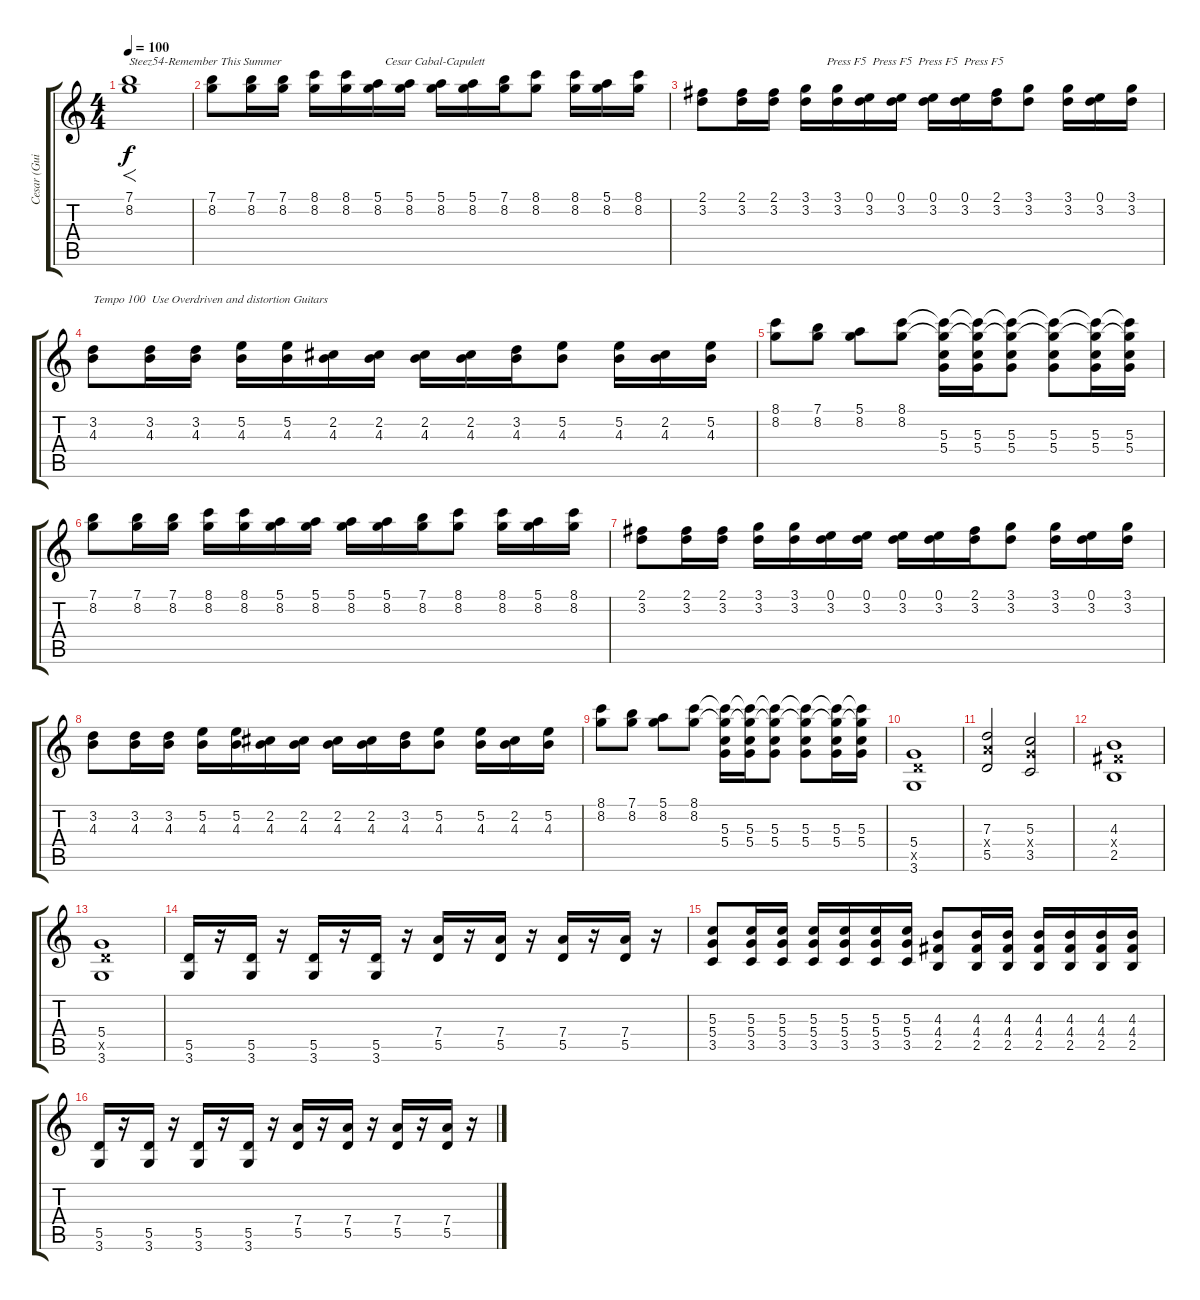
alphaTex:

\track ("Cesar (Guitar I)" "Cesar (Gui") {instrument distortionguitar}
\staff {score tabs}
\tuning (E4 B3 G3 D3 A2 E2) {hide}
\ts (4 4)
\tempo 100
\clef g2
\ks c
(7.1 8.2).1{f txt "Steez54-Remember This Summer" dy f instrument distortionguitar} |
(7.1 8.2).8 (7.1 8.2).16 (7.1 8.2).16 (8.1 8.2).16 (8.1 8.2).16{txt "             Cesar Cabal-Capulett"} (5.1 8.2).16 (5.1 8.2).16 (5.1 8.2).16 (5.1 8.2).16 (7.1 8.2).16 (8.1 8.2).8 (8.1 8.2).16{txt ""} (5.1 8.2).16 (8.1 8.2).16 |
(2.1 3.2).8 (2.1 3.2).16 (2.1 3.2).16 (3.1 3.2).16{txt "       Press F5  Press F5  Press F5  Press F5  "} (3.1 3.2).16 (0.1 3.2).16 (0.1 3.2).16 (0.1 3.2).16 (0.1 3.2).16 (2.1 3.2).16 (3.1 3.2).8 (3.1 3.2).16 (0.1 3.2).16 (3.1 3.2).16 |
(3.2 4.3).8{txt "Tempo 100  Use Overdriven and distortion Guitars"} (3.2 4.3).16 (3.2 4.3).16 (5.2 4.3).16 (5.2 4.3).16 (2.2 4.3).16 (2.2 4.3).16 (2.2 4.3).16 (2.2 4.3).16 (3.2 4.3).16 (5.2 4.3).8 (5.2 4.3).16 (2.2 4.3).16 (5.2 4.3).16 |
(8.1 8.2).8 (7.1 8.2).8 (5.1 8.2).8 (8.1 8.2).8 (8.1{t} 8.2{t} 5.3 5.4).16 (8.1{t} 8.2{t} 5.3 5.4).16 (8.1{t} 8.2{t} 5.3 5.4).8 (8.1{t} 8.2{t} 5.3 5.4).8 (8.1{t} 8.2{t} 5.3 5.4).16 (8.1{t} 8.2{t} 5.3 5.4).16 |
(7.1 8.2).8 (7.1 8.2).16 (7.1 8.2).16 (8.1 8.2).16 (8.1 8.2).16 (5.1 8.2).16 (5.1 8.2).16 (5.1 8.2).16 (5.1 8.2).16 (7.1 8.2).16 (8.1 8.2).8 (8.1 8.2).16 (5.1 8.2).16 (8.1 8.2).16 |
(2.1 3.2).8 (2.1 3.2).16 (2.1 3.2).16 (3.1 3.2).16 (3.1 3.2).16 (0.1 3.2).16 (0.1 3.2).16 (0.1 3.2).16 (0.1 3.2).16 (2.1 3.2).16 (3.1 3.2).8 (3.1 3.2).16 (0.1 3.2).16 (3.1 3.2).16 |
(3.2 4.3).8 (3.2 4.3).16 (3.2 4.3).16 (5.2 4.3).16 (5.2 4.3).16 (2.2 4.3).16 (2.2 4.3).16 (2.2 4.3).16 (2.2 4.3).16 (3.2 4.3).16 (5.2 4.3).8 (5.2 4.3).16 (2.2 4.3).16 (5.2 4.3).16 |
(8.1 8.2).8 (7.1 8.2).8 (5.1 8.2).8 (8.1 8.2).8 (8.1{t} 8.2{t} 5.3 5.4).16 (8.1{t} 8.2{t} 5.3 5.4).16 (8.1{t} 8.2{t} 5.3 5.4).8 (8.1{t} 8.2{t} 5.3 5.4).8 (8.1{t} 8.2{t} 5.3 5.4).16 (8.1{t} 8.2{t} 5.3 5.4).16 |
(5.4 5.5{x} 3.6).1 |
(7.3 7.4{x} 5.5).2 (5.3 5.4{x} 3.5).2 |
(4.3 4.4{x} 2.5).1 |
(5.4 5.5{x} 3.6).1 |
(5.5 3.6).16 r.16 (5.5 3.6).16 r.16 (5.5 3.6).16 r.16 (5.5 3.6).16 r.16 (7.4 5.5).16 r.16 (7.4 5.5).16 r.16 (7.4 5.5).16 r.16 (7.4 5.5).16 r.16 |
(5.3 5.4 3.5).8 (5.3 5.4 3.5).16 (5.3 5.4 3.5).16 (5.3 5.4 3.5).16 (5.3 5.4 3.5).16 (5.3 5.4 3.5).16 (5.3 5.4 3.5).16 (4.3 4.4 2.5).8 (4.3 4.4 2.5).16 (4.3 4.4 2.5).16 (4.3 4.4 2.5).16 (4.3 4.4 2.5).16 (4.3 4.4 2.5).16 (4.3 4.4 2.5).16 |
(5.5 3.6).16 r.16 (5.5 3.6).16 r.16 (5.5 3.6).16 r.16 (5.5 3.6).16 r.16 (7.4 5.5).16 r.16 (7.4 5.5).16 r.16 (7.4 5.5).16 r.16 (7.4 5.5).16 r.16
